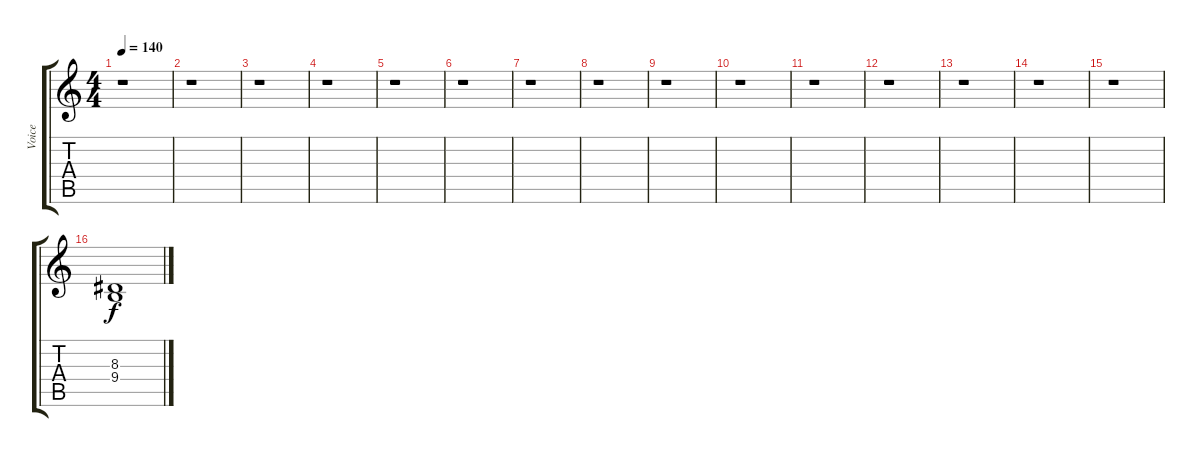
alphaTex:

\track ("Voice" "Voice") {instrument violin}
\staff {score tabs}
\tuning (E4 B3 G3 D3 A2 E2) {hide}
\ts (4 4)
\tempo 140
\clef g2
\ks c
r.1{dy f} |
r.1 |
r.1 |
r.1 |
r.1 |
r.1 |
r.1 |
r.1 |
r.1 |
r.1 |
r.1 |
r.1 |
r.1 |
r.1 |
r.1 |
(8.3 9.4).1
